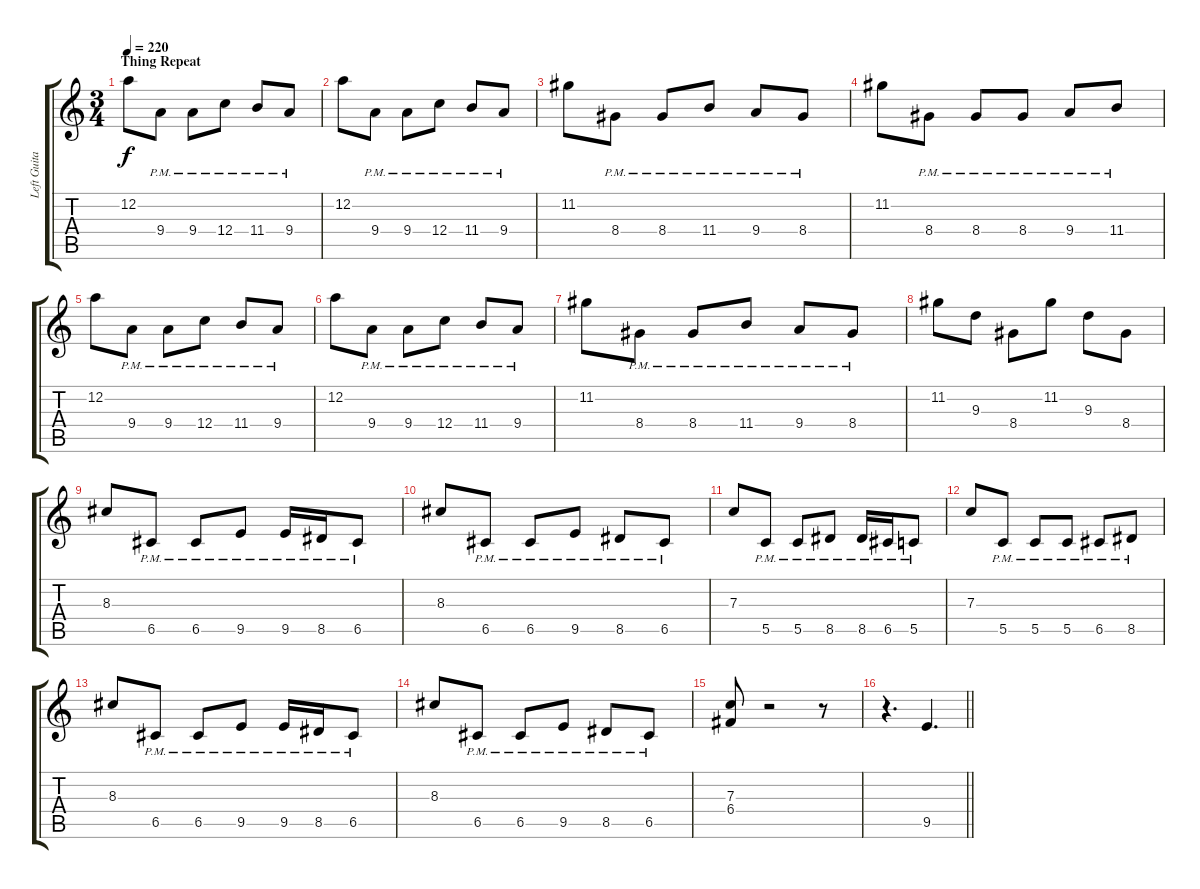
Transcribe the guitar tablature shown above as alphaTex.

\track ("Left Guitar" "Left Guita") {instrument distortionguitar}
\staff {score tabs}
\tuning (D4 A3 F3 C3 G2 D2) {hide}
\ts (3 4)
\section ("" "Thing Repeat")
\tempo 220
\clef g2
\ks c
12.2.8{dy f} 9.4{pm}.8 9.4{pm}.8 12.4{pm}.8 11.4{pm}.8 9.4{pm}.8 |
12.2.8 9.4{pm}.8 9.4{pm}.8 12.4{pm}.8 11.4{pm}.8 9.4{pm}.8 |
11.2.8 8.4{pm}.8 8.4{pm}.8 11.4{pm}.8 9.4{pm}.8 8.4{pm}.8 |
11.2.8 8.4{pm}.8 8.4{pm}.8 8.4{pm}.8 9.4{pm}.8 11.4{pm}.8 |
12.2.8 9.4{pm}.8 9.4{pm}.8 12.4{pm}.8 11.4{pm}.8 9.4{pm}.8 |
12.2.8 9.4{pm}.8 9.4{pm}.8 12.4{pm}.8 11.4{pm}.8 9.4{pm}.8 |
11.2.8 8.4{pm}.8 8.4{pm}.8 11.4{pm}.8 9.4{pm}.8 8.4{pm}.8 |
11.2.8 9.3.8 8.4.8 11.2.8 9.3.8 8.4.8 |
8.3.8 6.5{pm}.8 6.5{pm}.8 9.5{pm}.8 9.5{pm}.16 8.5{pm}.16 6.5{pm}.8 |
8.3.8 6.5{pm}.8 6.5{pm}.8 9.5{pm}.8 8.5{pm}.8 6.5{pm}.8 |
7.3.8 5.5{pm}.8 5.5{pm}.8 8.5{pm}.8 8.5{pm}.16 6.5{pm}.16 5.5{pm}.8 |
7.3.8 5.5{pm}.8 5.5{pm}.8 5.5{pm}.8 6.5{pm}.8 8.5{pm}.8 |
8.3.8 6.5{pm}.8 6.5{pm}.8 9.5{pm}.8 9.5{pm}.16 8.5{pm}.16 6.5{pm}.8 |
8.3.8 6.5{pm}.8 6.5{pm}.8 9.5{pm}.8 8.5{pm}.8 6.5{pm}.8 |
(7.3 6.4).8 r.2 r.8 |
\barLineRight lightlight
r.4{d} 9.5.4{d}
